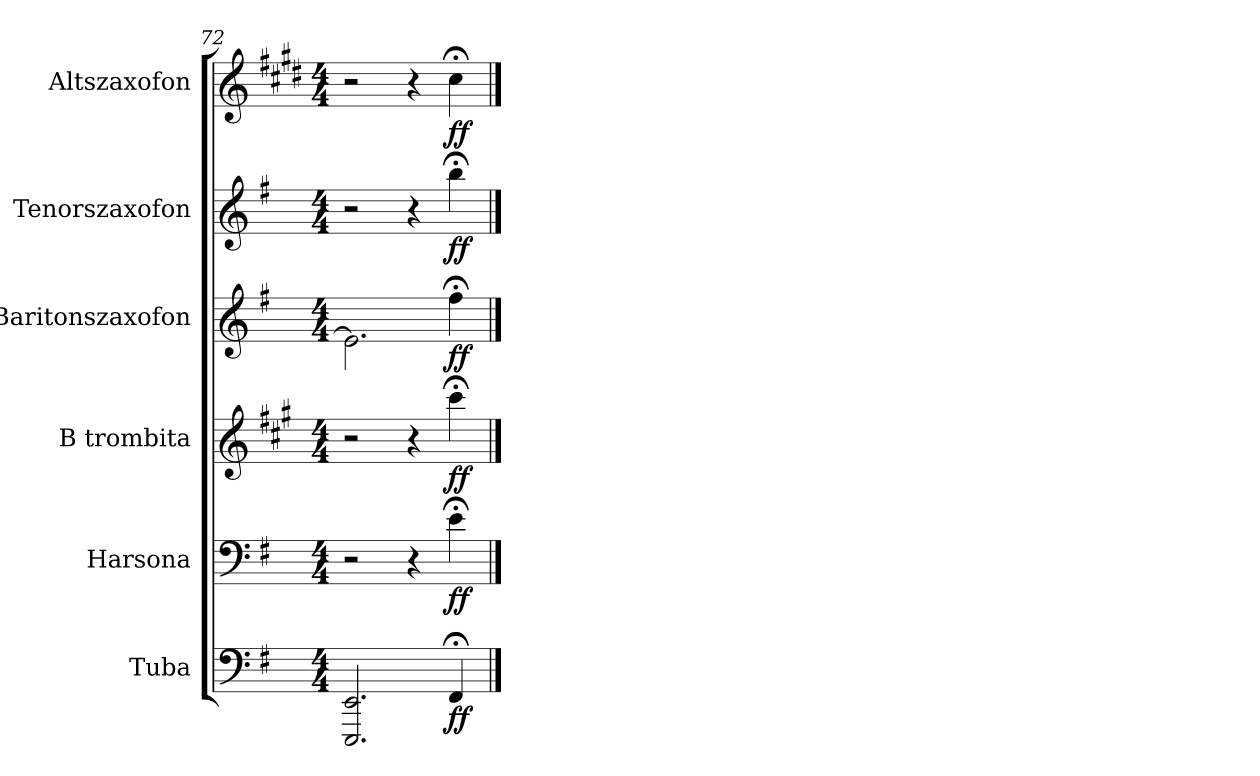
**kern	**dynam	**kern	**dynam	**kern	**dynam	**kern	**dynam	**kern	**dynam	**kern	**dynam
*part6	*part6	*part5	*part5	*part4	*part4	*part3	*part3	*part2	*part2	*part1	*part1
*staff6	*staff6	*staff5	*staff5	*staff4	*staff4	*staff3	*staff3	*staff2	*staff2	*staff1	*staff1
*I"Tuba	*	*I"Harsona	*	*I"B trombita	*	*I"Baritonszaxofon	*	*I"Tenorszaxofon	*	*I"Altszaxofon	*
*I'Tuba	*	*	*	*I'B tb.	*	*I'Bar.szax.	*	*I'T.szax.	*	*I'A.szax.	*
!!LO:LB:g=z
*clefF4	*	*clefF4	*	*clefG2	*	*clefG2	*	*clefG2	*	*clefG2	*
*	*	*	*	*ITrd1c2	*	*ITrd12c21	*	*ITrd8c14	*	*ITrd5c9	*
*k[f#]	*	*k[f#]	*	*k[f#]	*	*k[f#]	*	*k[f#]	*	*k[f#]	*
*M4/4	*	*M4/4	*	*M4/4	*	*M4/4	*	*M4/4	*	*M4/4	*
=72	=72	=72	=72	=72	=72	=72	=72	=72	=72	=72	=72
2.EEE/ 2.EE/	.	2r	.	2r	.	2.E\]	.	2r	.	2r	.
.	.	4r	.	4r	.	.	.	4r	.	4r	.
!	!LO:DY:b	!	!LO:DY:b	!	!LO:DY:b	!	!LO:DY:b	!	!LO:DY:b	!	!LO:DY:b
4FF#;</	ff	4e;<\	ff	4bb;<\	ff	4f#;<\	ff	4b;<\	ff	4e;<\	ff
==	==	==	==	==	==	==	==	==	==	==	==
*-	*-	*-	*-	*-	*-	*-	*-	*-	*-	*-	*-
